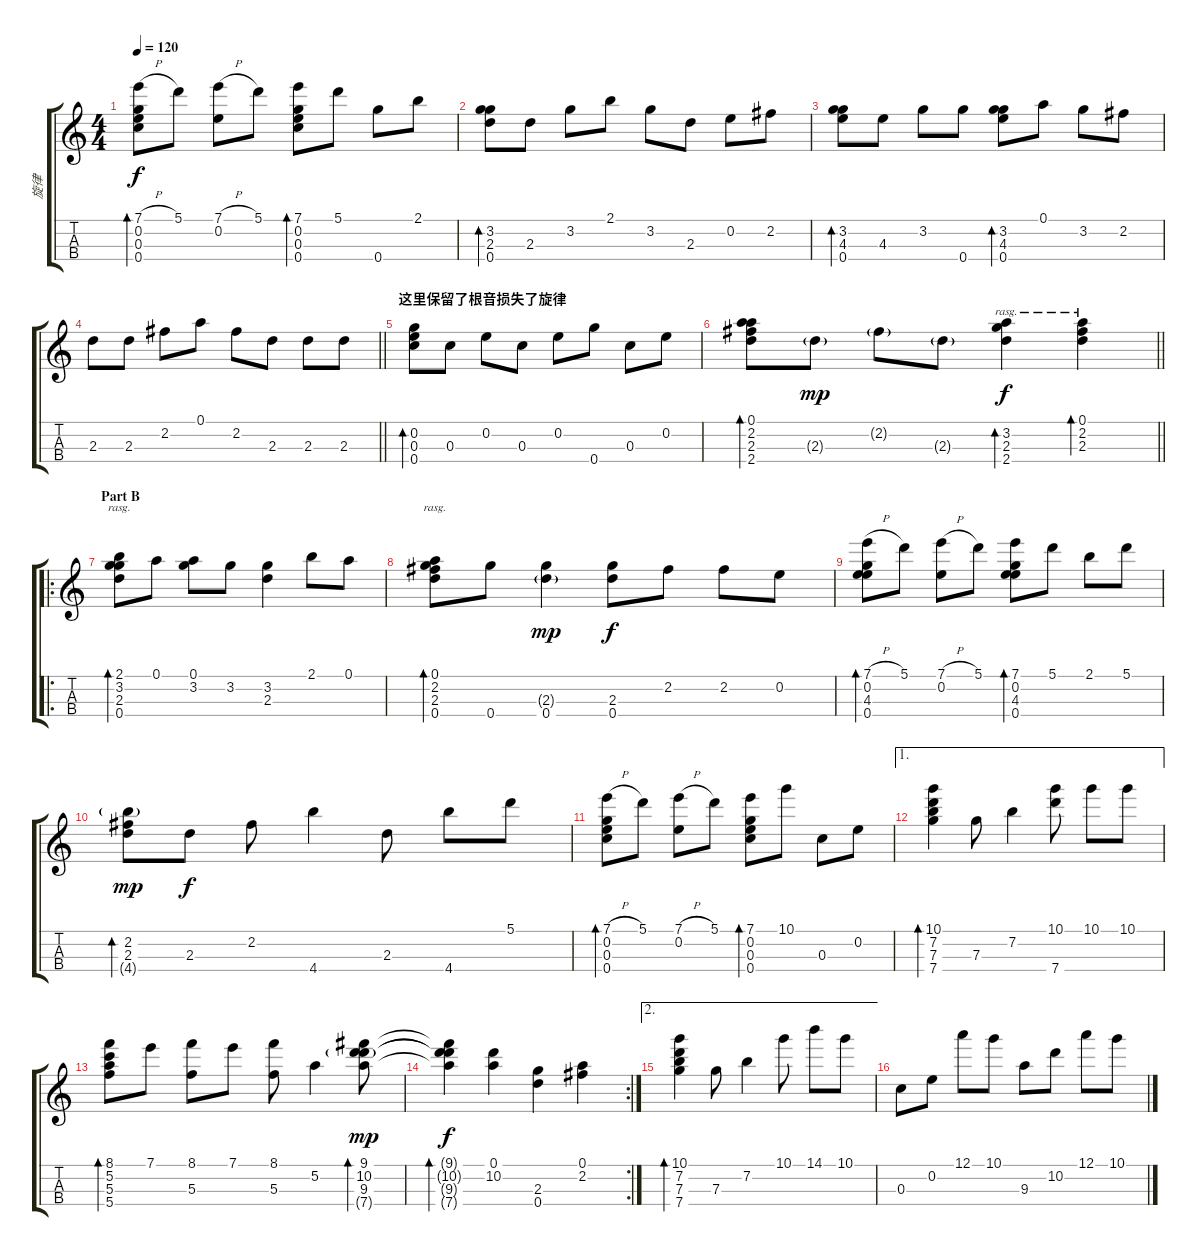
\track ("旋律" "旋律") {instrument acousticguitarnylon}
\staff {score tabs}
\tuning (A4 E4 C4 G4) {hide}
\ts (4 4)
\tempo 120
\clef g2
\ks c
(7.1{h} 0.2 0.3 0.4).8{bd 60 dy f} 5.1.8 (7.1{h} 0.2).8 5.1.8 (7.1 0.2 0.3 0.4).8{bd 60} 5.1.8 0.4.8 2.1.8 |
(3.2 2.3 0.4).8{bd 60} 2.3.8 3.2.8 2.1.8 3.2.8 2.3.8 0.2.8 2.2.8 |
(3.2 4.3 0.4).8{bd 60} 4.3.8 3.2.8 0.4.8 (3.2 4.3 0.4).8{bd 60} 0.1.8 3.2.8 2.2.8 |
\barLineRight lightlight
2.3.8 2.3.8 2.2.8 0.1.8 2.2.8 2.3.8 2.3.8 2.3.8 |
\section ("" "这里保留了根音损失了旋律")
(0.2 0.3 0.4).8{bd 60} 0.3.8 0.2.8 0.3.8 0.2.8 0.4.8 0.3.8 0.2.8 |
\barLineRight lightlight
(0.1 2.2 2.3 2.4).8{bd 60} 2.3{g}.8{dy mp} 2.2{g}.8 2.3{g}.8 (3.2 2.3 2.4).4{bd 60 rasg ii dy f} (0.1 2.2 2.3).4{bd 60 rasg ii} |
\ro
\section ("" "Part B")
(2.1 3.2 2.3 0.4).8{bd 60 rasg ii} 0.1.8 (0.1 3.2).8 3.2.8 (3.2 2.3).4 2.1.8 0.1.8 |
(0.1 2.2 2.3 0.4).8{bd 60 rasg ii} 0.4.8 (2.3{g} 0.4).4{dy mp} (2.3 0.4).8{dy f} 2.2.8 2.2.8 0.2.8 |
(7.1{h} 0.2 4.3 0.4).8{bd 60} 5.1.8 (7.1{h} 0.2).8 5.1.8 (7.1 0.2 4.3 0.4).8{bd 60} 5.1.8 2.1.8 5.1.8 |
(2.2 2.3 4.4{g}).8{bd 60 dy mp} 2.3.8{dy f} 2.2.8 4.4.4 2.3.8 4.4.8 5.1.8 |
(7.1{h} 0.2 0.3 0.4).8{bd 60} 5.1.8 (7.1{h} 0.2).8 5.1.8 (7.1 0.2 0.3 0.4).8{bd 60} 10.1.8 0.3.8 0.2.8 |
\ae 1
(10.1 7.2 7.3 7.4).4{bd 60} 7.3.8 7.2.4 (10.1 7.4).8 10.1.8 10.1.8 |
(8.1 5.2 5.3 5.4).8{bd 60} 7.1.8 (8.1 5.3).8 7.1.8 (8.1 5.3).8 5.2.4 (9.1 10.2 9.3 7.4{g}).8{bd 60 dy mp} |
\rc 2
(9.1{t} 10.2{t} 9.3{t} 7.4{t}).4{bd 60 dy f} (0.1 10.2).4 (2.3 0.4).4 (0.1 2.2).4 |
\ae 2
(10.1 7.2 7.3 7.4).4{bd 60} 7.3.8 7.2.4 10.1.8 14.1.8 10.1.8 |
0.3.8 0.2.8 12.1.8 10.1.8 9.3.8 10.2.8 12.1.8 10.1.8
